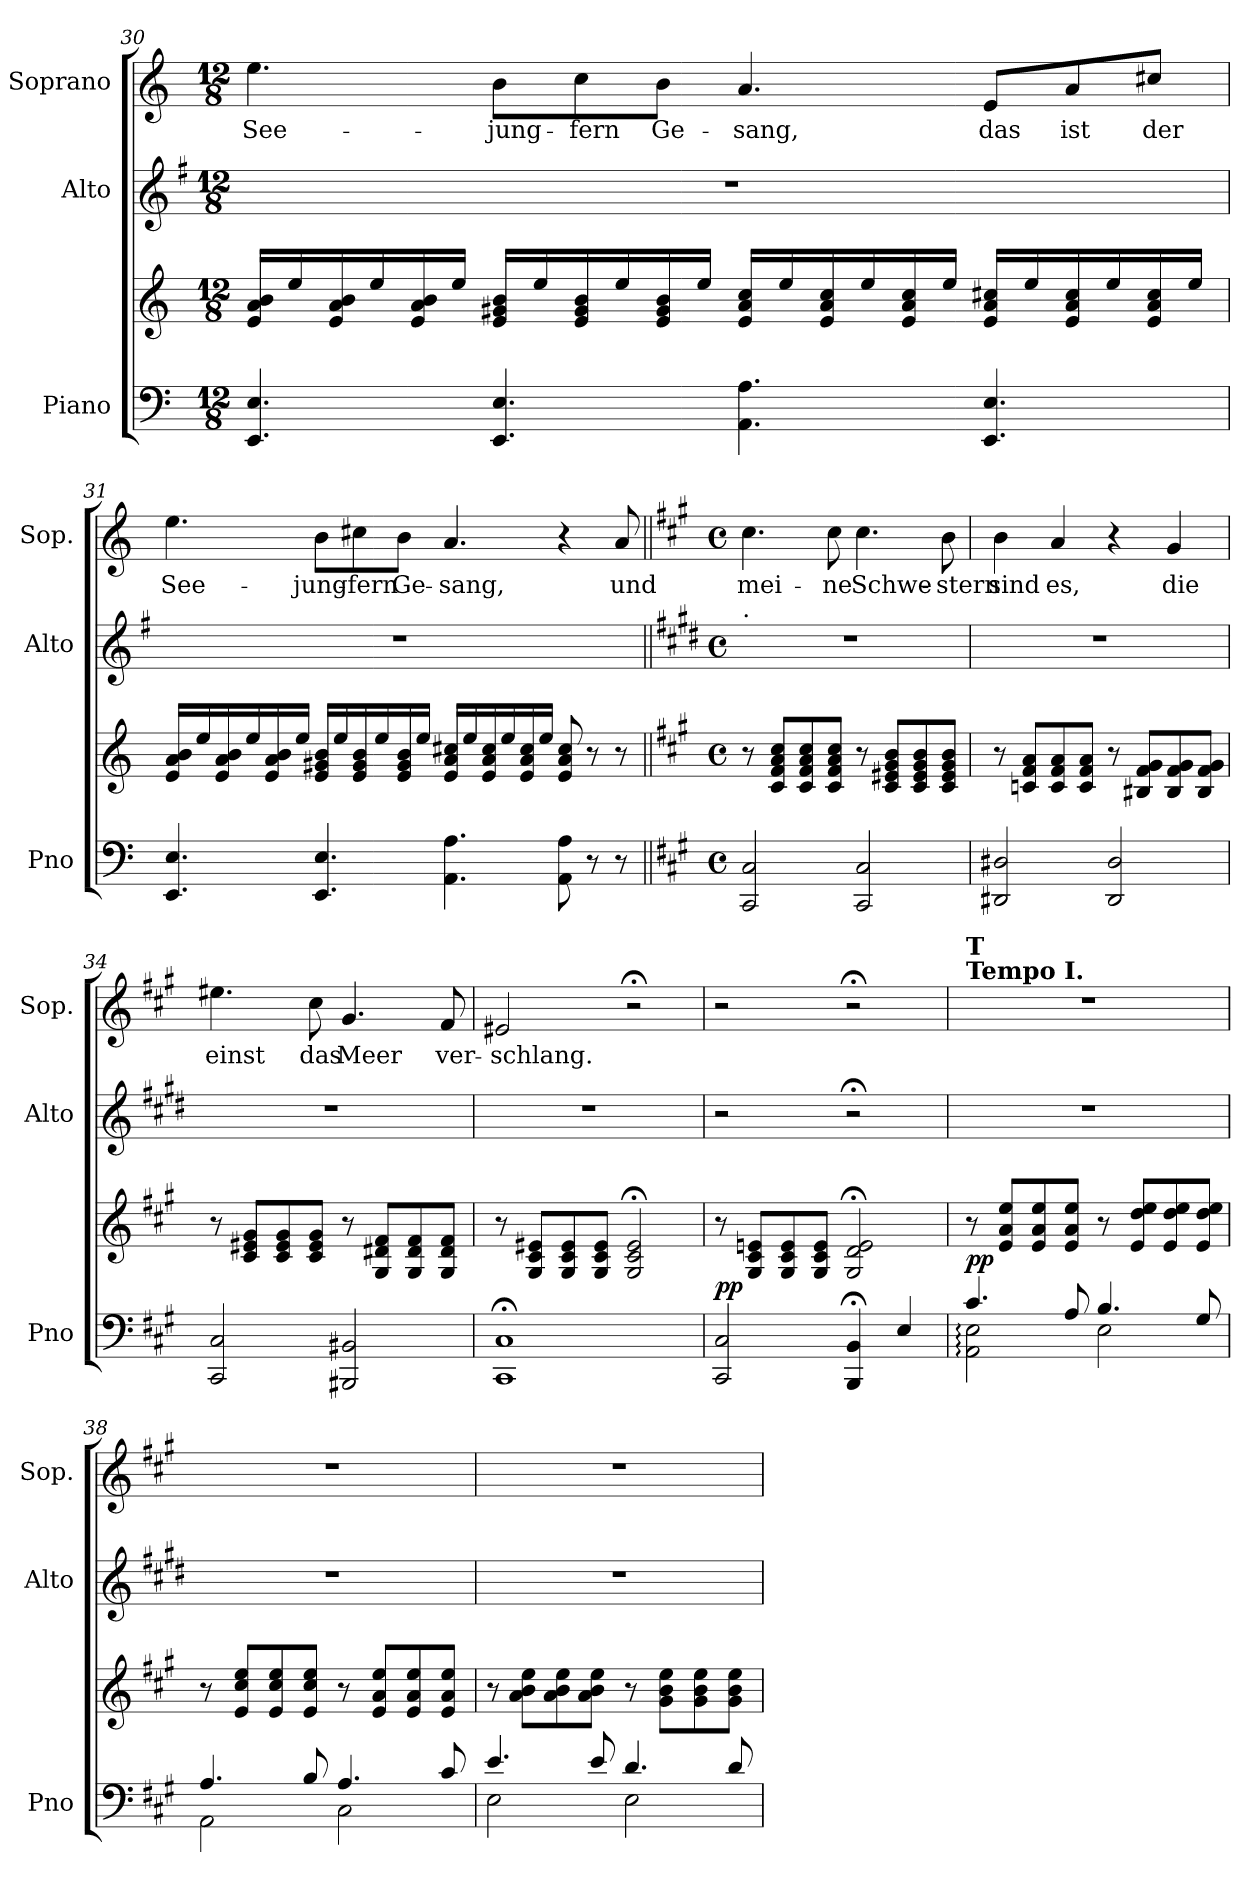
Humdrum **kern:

**kern	**kern	**dynam	**kern	**kern	**text
*part3	*part3	*part3	*part2	*part1	*part1
*staff4	*staff3	*staff3/4	*staff2	*staff1	*staff1
*I"Piano	*	*	*I"Alto	*I"Soprano	*
*I'Pno	*	*	*I'Alto	*I'Sop.	*
!!LO:LB:g=z
*clefF4	*clefG2	*	*clefG2	*clefG2	*
*	*	*	*ITrd4c7	*	*
*k[]	*k[]	*	*k[]	*k[]	*
*M12/8	*M12/8	*	*M12/8	*M12/8	*
=30	=30	=30	=30	=30	=30
!	!	!	!	!	!LO:LY:b
4.EE/ 4.E/	16e/ 16a/ 16b/LL	.	1.r	4.ee\	See-
.	16ee/	.	.	.	.
.	16e/ 16a/ 16b/	.	.	.	.
.	16ee/	.	.	.	.
.	16e/ 16a/ 16b/	.	.	.	.
.	16ee/JJ	.	.	.	.
!	!	!	!	!	!LO:LY:b
4.EE/ 4.E/	16e/ 16g#X/ 16b/LL	.	.	8b\L	-jung-
.	16ee/	.	.	.	.
!	!	!	!	!	!LO:LY:b
.	16e/ 16g#/ 16b/	.	.	8cc\	-fern
.	16ee/	.	.	.	.
!	!	!	!	!	!LO:LY:b
.	16e/ 16g#/ 16b/	.	.	8b\J	Ge-
.	16ee/JJ	.	.	.	.
!	!	!	!	!	!LO:LY:b
4.AA\ 4.A\	16e/ 16a/ 16cc/LL	.	.	4.a/	-sang,
.	16ee/	.	.	.	.
.	16e/ 16a/ 16cc/	.	.	.	.
.	16ee/	.	.	.	.
.	16e/ 16a/ 16cc/	.	.	.	.
.	16ee/JJ	.	.	.	.
!	!	!	!	!	!LO:LY:b
4.EE/ 4.E/	16e/ 16a/ 16cc#X/LL	.	.	8e/L	das
.	16ee/	.	.	.	.
!	!	!	!	!	!LO:LY:b
.	16e/ 16a/ 16cc#/	.	.	8a/	ist
.	16ee/	.	.	.	.
!	!	!	!	!	!LO:LY:b
.	16e/ 16a/ 16cc#/	.	.	8cc#X/J	der
.	16ee/JJ	.	.	.	.
=31	=31	=31	=31	=31	=31
!	!	!	!	!	!LO:LY:b
4.EE/ 4.E/	16e/ 16a/ 16b/LL	.	1.r	4.ee\	See-
.	16ee/	.	.	.	.
.	16e/ 16a/ 16b/	.	.	.	.
.	16ee/	.	.	.	.
.	16e/ 16a/ 16b/	.	.	.	.
.	16ee/JJ	.	.	.	.
!	!	!	!	!	!LO:LY:b
4.EE/ 4.E/	16e/ 16g#X/ 16b/LL	.	.	8b\L	-jung-
.	16ee/	.	.	.	.
!	!	!	!	!	!LO:LY:b
.	16e/ 16g#/ 16b/	.	.	8cc#X\	-fern
.	16ee/	.	.	.	.
!	!	!	!	!	!LO:LY:b
.	16e/ 16g#/ 16b/	.	.	8b\J	Ge-
.	16ee/JJ	.	.	.	.
!	!	!	!	!	!LO:LY:b
4.AA\ 4.A\	16e/ 16a/ 16cc#X/LL	.	.	4.a/	-sang,
.	16ee/	.	.	.	.
.	16e/ 16a/ 16cc#/	.	.	.	.
.	16ee/	.	.	.	.
.	16e/ 16a/ 16cc#/	.	.	.	.
.	16ee/JJ	.	.	.	.
8AA\ 8A\	8e/ 8a/ 8cc#/	.	.	4r	.
8r	8r	.	.	.	.
!	!	!	!	!	!LO:LY:b
8r	8r	.	.	8a/	und
!!LO:PB:g=z
=32||	=32||	=32||	=32||	=32||	=32||
*k[f#c#g#]	*k[f#c#g#]	*	*k[f#c#g#]	*k[f#c#g#]	*
*M4/4	*M4/4	*	*M4/4	*M4/4	*
*met(c)	*met(c)	*	*met(c)	*met(c)	*
!	!	!	!LO:TX:a:t=.	!	!
!	!	!	!	!	!LO:LY:b
2CC#/ 2C#/	8r	.	1r	4.cc#\	mei-
.	8c#/ 8f#/ 8a/ 8cc#/L	.	.	.	.
.	8c#/ 8f#/ 8a/ 8cc#/	.	.	.	.
!	!	!	!	!	!LO:LY:b
.	8c#/ 8f#/ 8a/ 8cc#/J	.	.	8cc#\	-ne
!	!	!	!	!	!LO:LY:b
2CC#/ 2C#/	8r	.	.	4.cc#\	Schwe-
.	8c#/ 8e#X/ 8g#/ 8b/L	.	.	.	.
.	8c#/ 8e#/ 8g#/ 8b/	.	.	.	.
!	!	!	!	!	!LO:LY:b
.	8c#/ 8e#/ 8g#/ 8b/J	.	.	8b\	-stern
=33	=33	=33	=33	=33	=33
!	!	!	!	!	!LO:LY:b
2DD#X/ 2D#X/	8r	.	1r	4b\	sind
.	8cn/ 8f#/ 8a/L	.	.	.	.
!	!	!	!	!	!LO:LY:b
.	8c/ 8f#/ 8a/	.	.	4a/	es,
.	8c/ 8f#/ 8a/J	.	.	.	.
2DD#/ 2D#/	8r	.	.	4r	.
.	8B#X/ 8f#/ 8g#/L	.	.	.	.
!	!	!	!	!	!LO:LY:b
.	8B#/ 8f#/ 8g#/	.	.	4g#/	die
.	8B#/ 8f#/ 8g#/J	.	.	.	.
=34	=34	=34	=34	=34	=34
!	!	!	!	!	!LO:LY:b
2CC#/ 2C#/	8r	.	1r	4.ee#X\	einst
.	8c#/ 8e#X/ 8g#/L	.	.	.	.
.	8c#/ 8e#/ 8g#/	.	.	.	.
!	!	!	!	!	!LO:LY:b
.	8c#/ 8e#/ 8g#/J	.	.	8cc#\	das
!	!	!	!	!	!LO:LY:b
2BBB#X/ 2BB#X/	8r	.	.	4.g#/	Meer
.	8G#/ 8d#X/ 8f#/L	.	.	.	.
.	8G#/ 8d#/ 8f#/	.	.	.	.
!	!	!	!	!	!LO:LY:b
.	8G#/ 8d#/ 8f#/J	.	.	8f#/	ver-
=35	=35	=35	=35	=35	=35
!	!	!	!	!	!LO:LY:b
1CC#;< 1C#;<	8r	.	1r	2e#X/	-schlang.
.	8G#/ 8c#/ 8e#X/L	.	.	.	.
.	8G#/ 8c#/ 8e#/	.	.	.	.
.	8G#/ 8c#/ 8e#/J	.	.	.	.
.	2G#/;< 2c#/;< 2e#/;<	.	.	2r;<	.
!!LO:LB:g=z
=36	=36	=36	=36	=36	=36
!	!	!LO:DY:b	!	!	!
2CC#/ 2C#/	8r	pp	2r	2r	.
.	8G#/ 8c#/ 8en/L	.	.	.	.
.	8G#/ 8c#/ 8e/	.	.	.	.
.	8G#/ 8c#/ 8e/J	.	.	.	.
4BBB/;< 4BB/;<	2G#/;< 2d/;< 2e/;<	.	2r;<	2r;<	.
4E/	.	.	.	.	.
=37	=37	=37	=37	=37	=37
*^	*	*	*	*	*
!	!	!	!	!	!LO:TX:a:B:t=Tempo I.	!
!	!	!	!	!	!LO:TX:a:B:t=T	!
!	!	!	!LO:DY:b	!	!	!
4.c#/	2AA\: 2E\:	8r	pp	1r	1r	.
.	.	8e/ 8a/ 8ee/L	.	.	.	.
.	.	8e/ 8a/ 8ee/	.	.	.	.
8A/	.	8e/ 8a/ 8ee/J	.	.	.	.
4.B/	2E\	8r	.	.	.	.
.	.	8e/ 8dd/ 8ee/L	.	.	.	.
.	.	8e/ 8dd/ 8ee/	.	.	.	.
8G#/	.	8e/ 8dd/ 8ee/J	.	.	.	.
=38	=38	=38	=38	=38	=38	=38
4.A/	2AA\	8r	.	1r	1r	.
.	.	8e/ 8cc#/ 8ee/L	.	.	.	.
.	.	8e/ 8cc#/ 8ee/	.	.	.	.
8B/	.	8e/ 8cc#/ 8ee/J	.	.	.	.
4.A/	2C#\	8r	.	.	.	.
.	.	8e/ 8a/ 8ee/L	.	.	.	.
.	.	8e/ 8a/ 8ee/	.	.	.	.
8c#/	.	8e/ 8a/ 8ee/J	.	.	.	.
=39	=39	=39	=39	=39	=39	=39
4.e/	2E\	8r	.	1r	1r	.
.	.	8a\ 8b\ 8ee\L	.	.	.	.
.	.	8a\ 8b\ 8ee\	.	.	.	.
8e/	.	8a\ 8b\ 8ee\J	.	.	.	.
4.d/	2E\	8r	.	.	.	.
.	.	8g#\ 8b\ 8ee\L	.	.	.	.
.	.	8g#\ 8b\ 8ee\	.	.	.	.
8d/	.	8g#\ 8b\ 8ee\J	.	.	.	.
*v	*v	*	*	*	*	*
=	=	=	=	=	=
*-	*-	*-	*-	*-	*-
